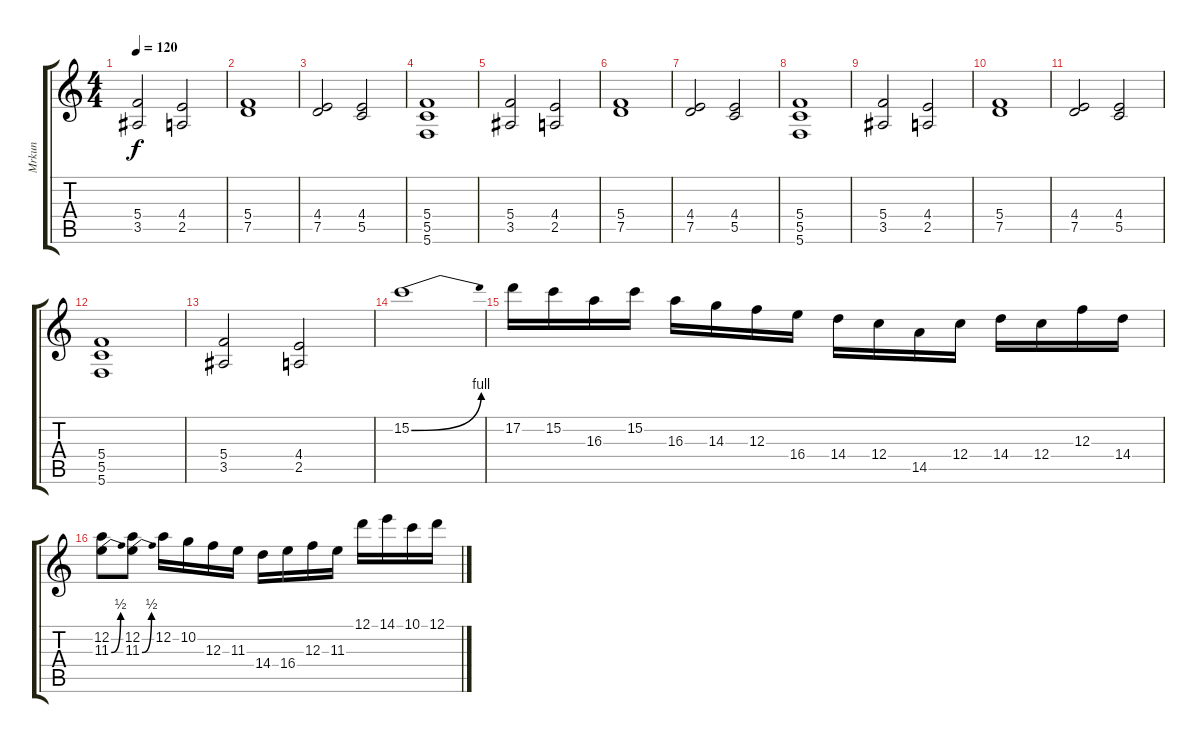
\track ("Mrkun" "Mrkun") {instrument distortionguitar}
\staff {score tabs}
\tuning (D4 A3 F3 C3 G2 C2) {hide}
\ts (4 4)
\tempo 120
\clef g2
\ks c
(5.4 3.5).2{dy f} (4.4 2.5).2 |
(5.4 7.5).1 |
(4.4 7.5).2 (4.4 5.5).2 |
(5.4 5.5 5.6).1 |
(5.4 3.5).2 (4.4 2.5).2 |
(5.4 7.5).1 |
(4.4 7.5).2 (4.4 5.5).2 |
(5.4 5.5 5.6).1 |
(5.4 3.5).2 (4.4 2.5).2 |
(5.4 7.5).1 |
(4.4 7.5).2 (4.4 5.5).2 |
(5.4 5.5 5.6).1 |
(5.4 3.5).2 (4.4 2.5).2 |
15.2{be (bend 0 0 60 4)}.1{volume 16} |
17.2.16 15.2.16 16.3.16 15.2.16 16.3.16 14.3.16 12.3.16 16.4.16 14.4.16 12.4.16 14.5.16 12.4.16 14.4.16 12.4.16 12.3.16 14.4.16 |
(12.2 11.3{be (bend 0 0 60 2)}).8 (12.2 11.3{be (bend 0 0 60 2)}).8 12.2.16 10.2.16 12.3.16 11.3.16 14.4.16 16.4.16 12.3.16 11.3.16 12.1.16 14.1.16 10.1.16 12.1.16
